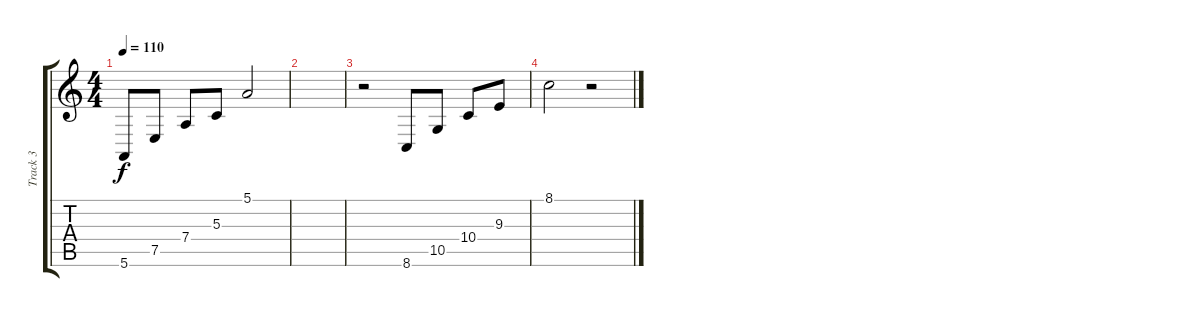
\track ("Track 3" "Track 3") {instrument fx7echoes}
\staff {score tabs}
\tuning (E4 B3 G3 D3 A2 E2) {hide}
\ts (4 4)
\tempo 110
\clef g2
\ks c
5.6.8{dy f} 7.5.8 7.4.8 5.3.8 5.1.2 |
|
r.2 8.6.8 10.5.8 10.4.8 9.3.8 |
8.1.2 r.2
